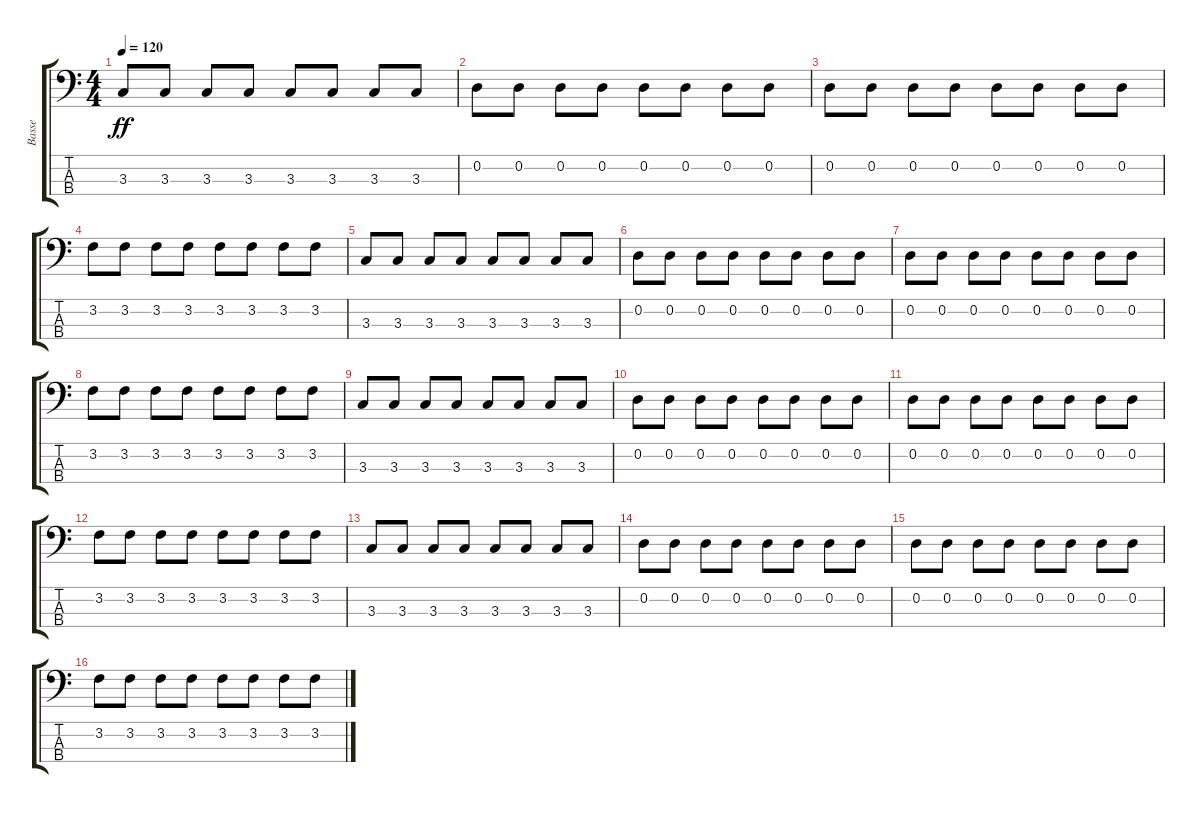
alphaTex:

\track ("Basse" "Basse") {instrument electricbassfinger}
\staff {score tabs}
\tuning (G2 D2 A1 E1) {hide}
\ts (4 4)
\tempo 120
\clef f4
\ks c
3.3.8{dy ff} 3.3.8 3.3.8 3.3.8 3.3.8 3.3.8 3.3.8 3.3.8 |
0.2.8 0.2.8 0.2.8 0.2.8 0.2.8 0.2.8 0.2.8 0.2.8 |
0.2.8 0.2.8 0.2.8 0.2.8 0.2.8 0.2.8 0.2.8 0.2.8 |
3.2.8 3.2.8 3.2.8 3.2.8 3.2.8 3.2.8 3.2.8 3.2.8 |
3.3.8 3.3.8 3.3.8 3.3.8 3.3.8 3.3.8 3.3.8 3.3.8 |
0.2.8 0.2.8 0.2.8 0.2.8 0.2.8 0.2.8 0.2.8 0.2.8 |
0.2.8 0.2.8 0.2.8 0.2.8 0.2.8 0.2.8 0.2.8 0.2.8 |
3.2.8 3.2.8 3.2.8 3.2.8 3.2.8 3.2.8 3.2.8 3.2.8 |
3.3.8 3.3.8 3.3.8 3.3.8 3.3.8 3.3.8 3.3.8 3.3.8 |
0.2.8 0.2.8 0.2.8 0.2.8 0.2.8 0.2.8 0.2.8 0.2.8 |
0.2.8 0.2.8 0.2.8 0.2.8 0.2.8 0.2.8 0.2.8 0.2.8 |
3.2.8 3.2.8 3.2.8 3.2.8 3.2.8 3.2.8 3.2.8 3.2.8 |
3.3.8 3.3.8 3.3.8 3.3.8 3.3.8 3.3.8 3.3.8 3.3.8 |
0.2.8 0.2.8 0.2.8 0.2.8 0.2.8 0.2.8 0.2.8 0.2.8 |
0.2.8{volume 0} 0.2.8 0.2.8 0.2.8 0.2.8 0.2.8 0.2.8 0.2.8 |
3.2.8 3.2.8 3.2.8 3.2.8 3.2.8 3.2.8 3.2.8 3.2.8
